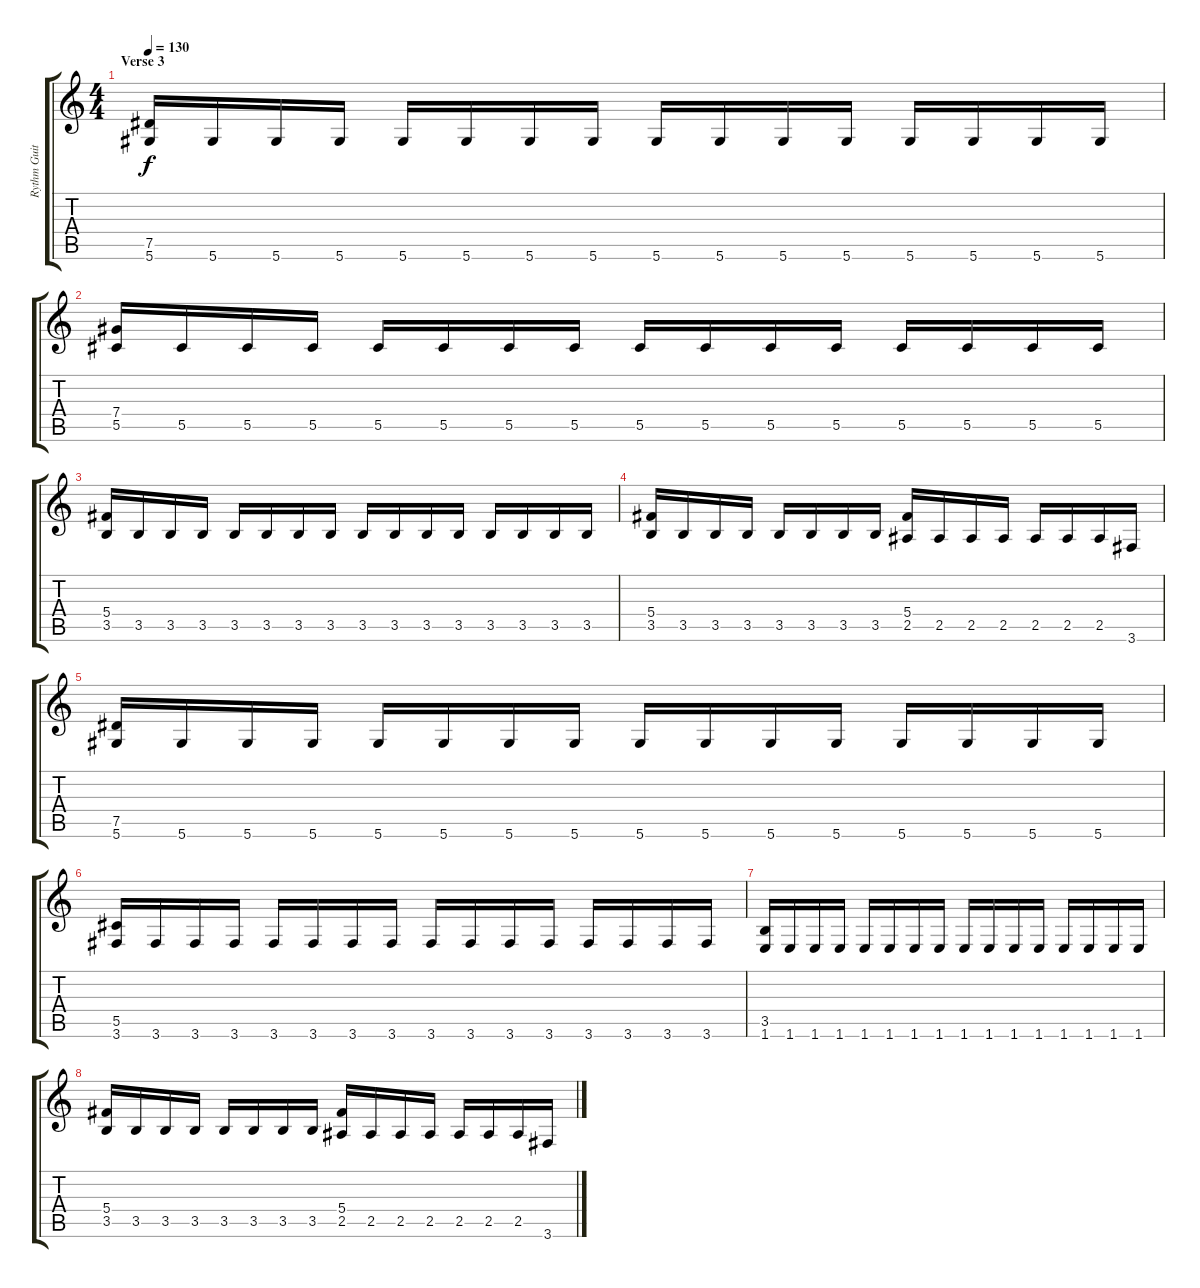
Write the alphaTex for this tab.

\track ("Rythm Guitar" "Rythm Guit") {instrument distortionguitar}
\staff {score tabs}
\tuning (Eb4 Bb3 Gb3 Db3 Ab2 Eb2) {hide}
\ts (4 4)
\section ("" "Verse 3")
\tempo 130
\clef g2
\ks c
(7.5 5.6).16{dy f} 5.6.16 5.6.16 5.6.16 5.6.16 5.6.16 5.6.16 5.6.16 5.6.16 5.6.16 5.6.16 5.6.16 5.6.16 5.6.16 5.6.16 5.6.16 |
(7.4 5.5).16 5.5.16 5.5.16 5.5.16 5.5.16 5.5.16 5.5.16 5.5.16 5.5.16 5.5.16 5.5.16 5.5.16 5.5.16 5.5.16 5.5.16 5.5.16 |
(5.4 3.5).16 3.5.16 3.5.16 3.5.16 3.5.16 3.5.16 3.5.16 3.5.16 3.5.16 3.5.16 3.5.16 3.5.16 3.5.16 3.5.16 3.5.16 3.5.16 |
(5.4 3.5).16 3.5.16 3.5.16 3.5.16 3.5.16 3.5.16 3.5.16 3.5.16 (5.4 2.5).16 2.5.16 2.5.16 2.5.16 2.5.16 2.5.16 2.5.16 3.6.16 |
(7.5 5.6).16 5.6.16 5.6.16 5.6.16 5.6.16 5.6.16 5.6.16 5.6.16 5.6.16 5.6.16 5.6.16 5.6.16 5.6.16 5.6.16 5.6.16 5.6.16 |
(5.5 3.6).16 3.6.16 3.6.16 3.6.16 3.6.16 3.6.16 3.6.16 3.6.16 3.6.16 3.6.16 3.6.16 3.6.16 3.6.16 3.6.16 3.6.16 3.6.16 |
(3.5 1.6).16 1.6.16 1.6.16 1.6.16 1.6.16 1.6.16 1.6.16 1.6.16 1.6.16 1.6.16 1.6.16 1.6.16 1.6.16 1.6.16 1.6.16 1.6.16 |
(5.4 3.5).16 3.5.16 3.5.16 3.5.16 3.5.16 3.5.16 3.5.16 3.5.16 (5.4 2.5).16 2.5.16 2.5.16 2.5.16 2.5.16 2.5.16 2.5.16 3.6.16
